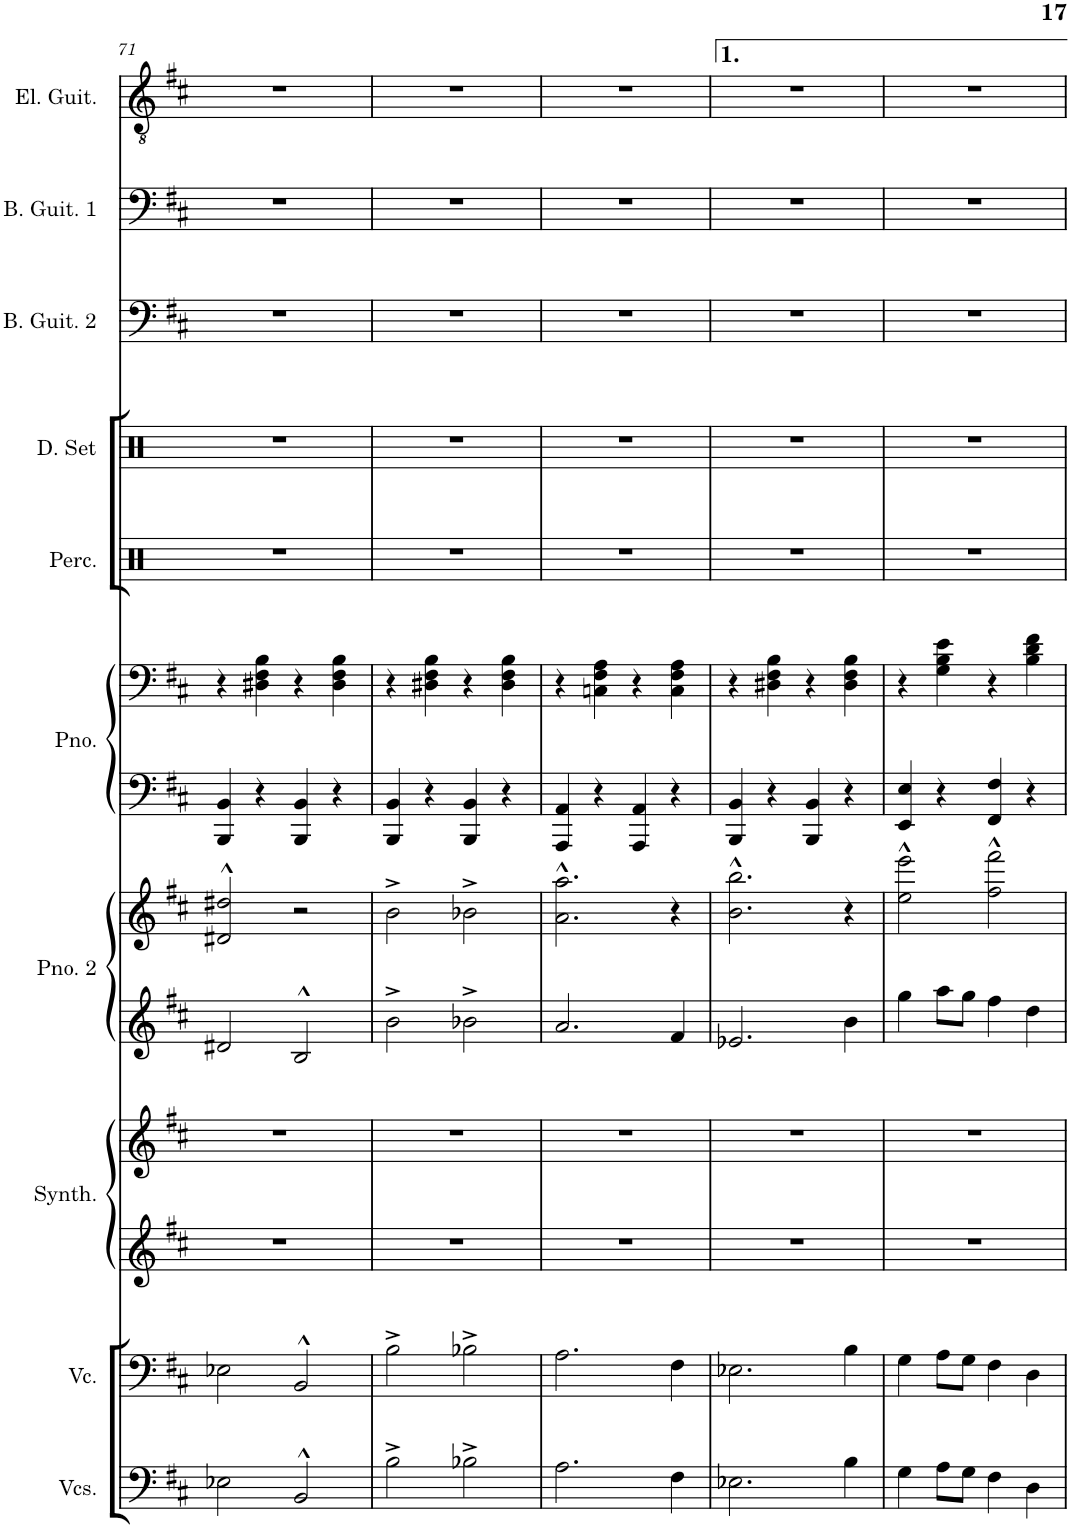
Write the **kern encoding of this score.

**kern	**kern	**kern	**kern	**kern	**kern	**kern	**kern	**kern	**kern	**kern	**kern	**kern
*part10	*part9	*part8	*part8	*part7	*part7	*part6	*part6	*part5	*part4	*part3	*part2	*part1
*staff13	*staff12	*staff11	*staff10	*staff9	*staff8	*staff7	*staff6	*staff5	*staff4	*staff3	*staff2	*staff1
*I"Violoncellos	*I"Violoncello	*I"Saw Synthesiser	*	*I"Piano 2	*	*I"Piano	*	*I"Percussion	*I"Drumset	*I"Bass Guitar 2	*I"Bass Guitar 1	*I"Electric Guitar
*I'Vcs.	*I'Vc.	*I'Synth.	*	*I'Pno. 2	*	*I'Pno.	*	*I'Perc.	*I'D. Set	*I'B. Guit. 2	*I'B. Guit. 1	*I'El. Guit.
!!LO:PB:g=z
*clefF4	*clefF4	*clefG2	*clefG2	*clefG2	*clefG2	*clefF4	*clefF4	*clefX	*clefX	*clefF4	*clefF4	*clefGv2
*	*	*	*	*	*	*	*	*	*	*Trd7c12	*Trd7c12	*
*k[f#c#]	*k[f#c#]	*k[f#c#]	*k[f#c#]	*k[f#c#]	*k[f#c#]	*k[f#c#]	*k[f#c#]	*k[]	*k[]	*k[f#c#]	*k[f#c#]	*k[f#c#]
*M4/4	*M4/4	*M4/4	*M4/4	*M4/4	*M4/4	*M4/4	*M4/4	*M4/4	*M4/4	*M4/4	*M4/4	*M4/4
=71	=71	=71	=71	=71	=71	=71	=71	=71	=71	=71	=71	=71
2E-X\	2E-X\	1r	1r	2d#X/	2d#X/^^ 2dd#X/^^	4BBB/ 4BB/	4r	1r	1r	1r	1r	1r
.	.	.	.	.	.	4r	4D#X\ 4F#\ 4B\	.	.	.	.	.
2BB^^/	2BB^^/	.	.	2B^^/	2r	4BBB/ 4BB/	4r	.	.	.	.	.
.	.	.	.	.	.	4r	4D#\ 4F#\ 4B\	.	.	.	.	.
=72	=72	=72	=72	=72	=72	=72	=72	=72	=72	=72	=72	=72
2B^\	2B^\	1r	1r	2b^\	2b^\	4BBB/ 4BB/	4r	1r	1r	1r	1r	1r
.	.	.	.	.	.	4r	4D#X\ 4F#\ 4B\	.	.	.	.	.
2B-X^\	2B-X^\	.	.	2b-X^\	2b-X^\	4BBB/ 4BB/	4r	.	.	.	.	.
.	.	.	.	.	.	4r	4D#\ 4F#\ 4B\	.	.	.	.	.
=73	=73	=73	=73	=73	=73	=73	=73	=73	=73	=73	=73	=73
2.A\	2.A\	1r	1r	2.a/	2.a\^^ 2.aa\^^	4AAA/ 4AA/	4r	1r	1r	1r	1r	1r
.	.	.	.	.	.	4r	4Cn\ 4F#\ 4A\	.	.	.	.	.
.	.	.	.	.	.	4AAA/ 4AA/	4r	.	.	.	.	.
4F#\	4F#\	.	.	4f#/	4r	4r	4C\ 4F#\ 4A\	.	.	.	.	.
=74	=74	=74	=74	=74	=74	=74	=74	=74	=74	=74	=74	=74
2.E-X\	2.E-X\	1r	1r	2.e-X/	2.b\^^ 2.bb\^^	4BBB/ 4BB/	4r	1r	1r	1r	1r	1r
.	.	.	.	.	.	4r	4D#X\ 4F#\ 4B\	.	.	.	.	.
.	.	.	.	.	.	4BBB/ 4BB/	4r	.	.	.	.	.
4B\	4B\	.	.	4b\	4r	4r	4D#\ 4F#\ 4B\	.	.	.	.	.
=75	=75	=75	=75	=75	=75	=75	=75	=75	=75	=75	=75	=75
4G\	4G\	1r	1r	4gg\	2ee\^^ 2eee\^^	4EE/ 4E/	4r	1r	1r	1r	1r	1r
8A\L	8A\L	.	.	8aa\L	.	4r	4G\ 4B\ 4e\	.	.	.	.	.
8G\J	8G\J	.	.	8gg\J	.	.	.	.	.	.	.	.
4F#\	4F#\	.	.	4ff#\	2ff#\^^ 2fff#\^^	4FF#/ 4F#/	4r	.	.	.	.	.
4D\	4D\	.	.	4dd\	.	4r	4B\ 4d\ 4f#\	.	.	.	.	.
=	=	=	=	=	=	=	=	=	=	=	=	=
*-	*-	*-	*-	*-	*-	*-	*-	*-	*-	*-	*-	*-
